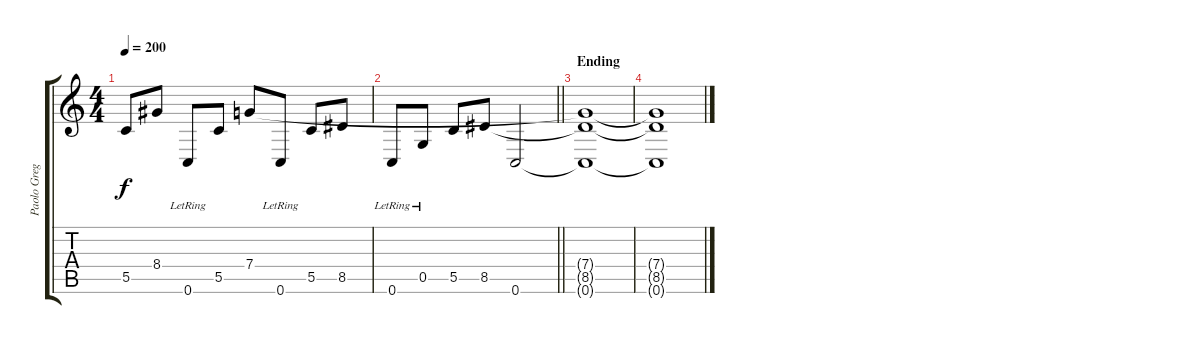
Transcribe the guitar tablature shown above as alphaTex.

\track ("Paolo Gregoletto" "Paolo Greg") {instrument electricbassfinger}
\staff {score tabs}
\tuning (D4 A3 F3 C3 G2 C2) {hide}
\ts (4 4)
\tempo 200
\clef g2
\ks c
5.5.8{dy f} 8.4.8 0.6{lr}.8 5.5.8 7.4.8 0.6{lr}.8 5.5.8 8.5.8 |
\barLineRight lightlight
0.6{lr}.8 0.5{lr}.8 5.5.8 8.5.8 0.6.2 |
\section ("" "Ending")
(7.4{t} 8.5{t} 0.6{t}).1 |
(7.4{t} 8.5{t} 0.6{t}).1
